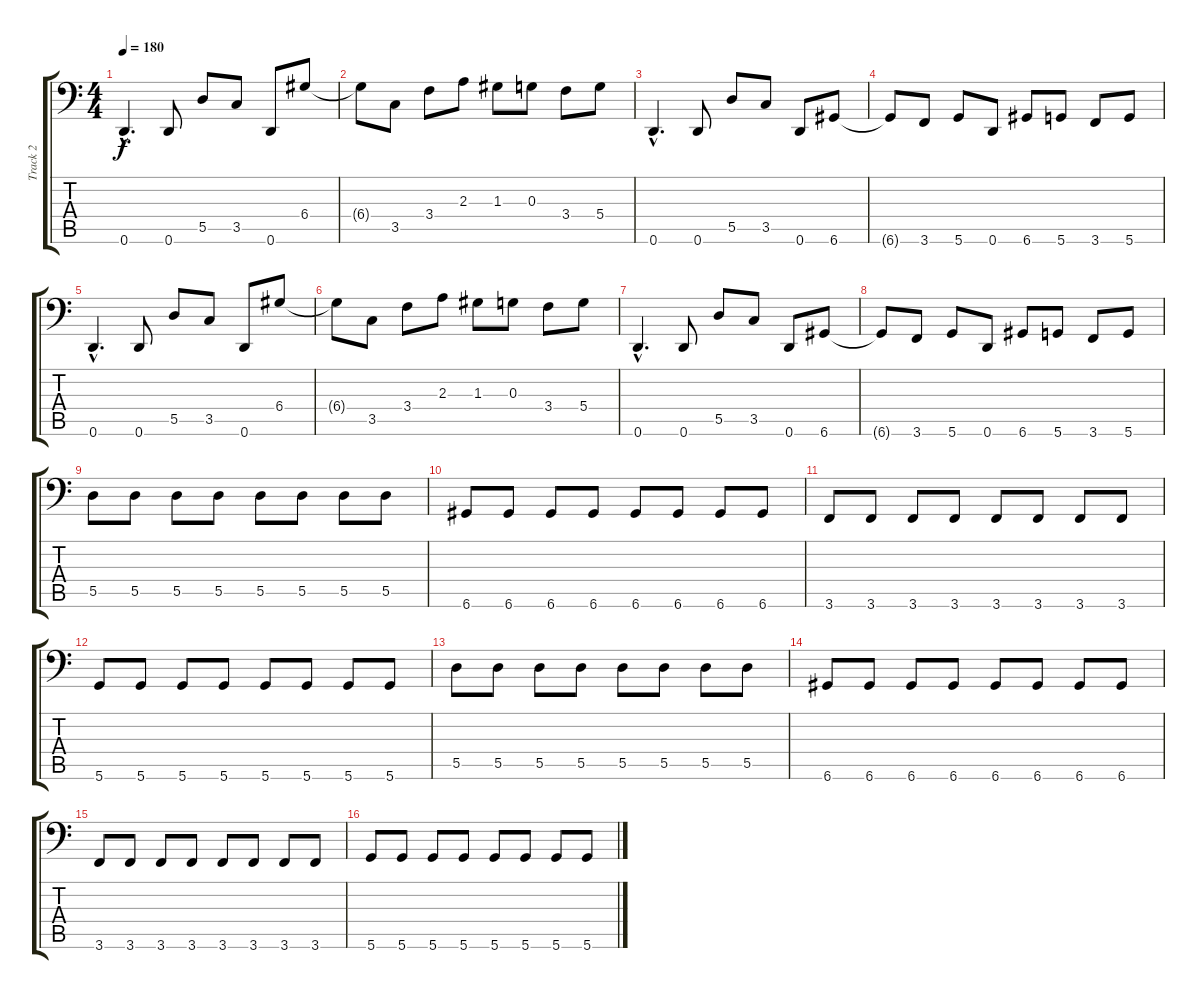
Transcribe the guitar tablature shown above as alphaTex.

\track ("Track 2" "Track 2") {instrument slapbass1}
\staff {score tabs}
\tuning (E3 B2 G2 D2 A1 D1) {hide}
\ts (4 4)
\tempo 180
\clef f4
\ks c
0.6{hac}.4{d dy f} 0.6.8 5.5.8 3.5.8 0.6.8 6.4.8 |
6.4{t}.8 3.5.8 3.4.8 2.3.8 1.3.8 0.3.8 3.4.8 5.4.8 |
0.6{hac}.4{d} 0.6.8 5.5.8 3.5.8 0.6.8 6.6.8 |
6.6{t}.8 3.6.8 5.6.8 0.6.8 6.6.8 5.6.8 3.6.8 5.6.8 |
0.6{hac}.4{d} 0.6.8 5.5.8 3.5.8 0.6.8 6.4.8 |
6.4{t}.8 3.5.8 3.4.8 2.3.8 1.3.8 0.3.8 3.4.8 5.4.8 |
0.6{hac}.4{d} 0.6.8 5.5.8 3.5.8 0.6.8 6.6.8 |
6.6{t}.8 3.6.8 5.6.8 0.6.8 6.6.8 5.6.8 3.6.8 5.6.8 |
5.5.8 5.5.8 5.5.8 5.5.8 5.5.8 5.5.8 5.5.8 5.5.8 |
6.6.8 6.6.8 6.6.8 6.6.8 6.6.8 6.6.8 6.6.8 6.6.8 |
3.6.8 3.6.8 3.6.8 3.6.8 3.6.8 3.6.8 3.6.8 3.6.8 |
5.6.8 5.6.8 5.6.8 5.6.8 5.6.8 5.6.8 5.6.8 5.6.8 |
5.5.8 5.5.8 5.5.8 5.5.8 5.5.8 5.5.8 5.5.8 5.5.8 |
6.6.8 6.6.8 6.6.8 6.6.8 6.6.8 6.6.8 6.6.8 6.6.8 |
3.6.8 3.6.8 3.6.8 3.6.8 3.6.8 3.6.8 3.6.8 3.6.8 |
5.6.8 5.6.8 5.6.8 5.6.8 5.6.8 5.6.8 5.6.8 5.6.8
